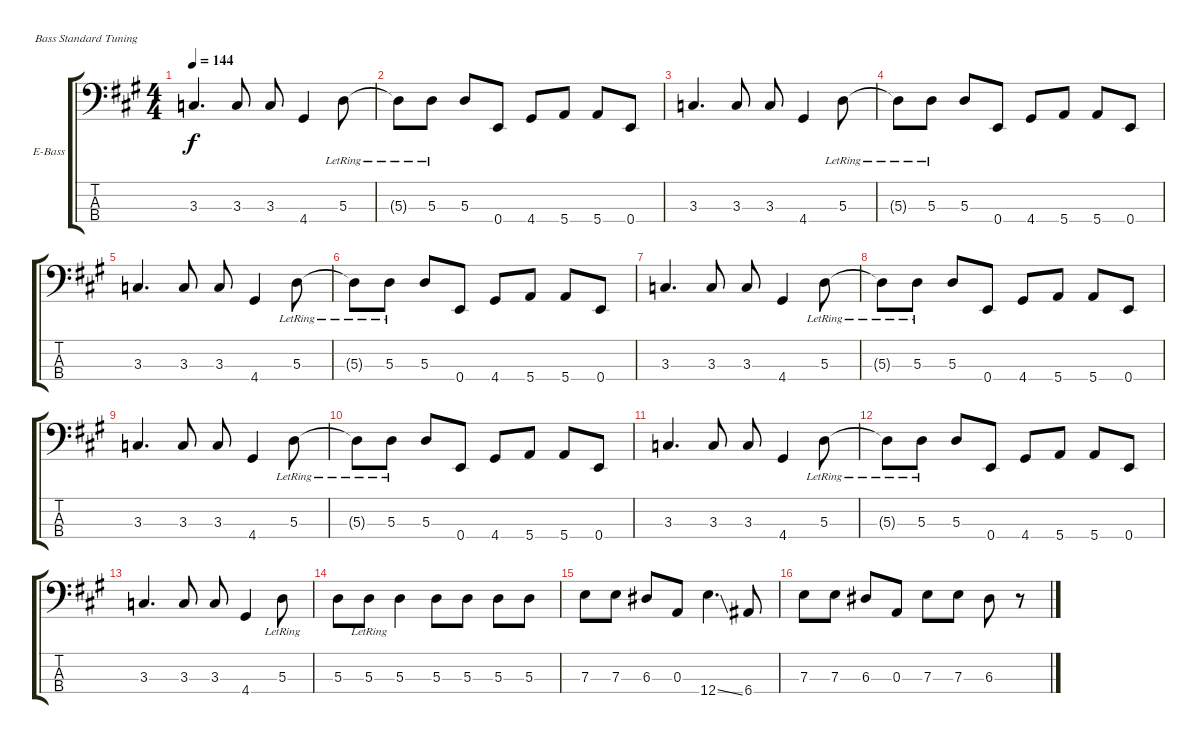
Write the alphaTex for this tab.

\defaultSystemsLayout 4
\bracketExtendMode groupsimilarinstruments
\firstSystemTrackNameOrientation horizontal
\otherSystemsTrackNameOrientation horizontal
\track ("Electric Bass" "E-Bass") {instrument electricbassfinger}
\staff {score tabs}
\tuning (G2 D2 A1 E1)
\ts (4 4)
\tempo 144
\clef f4
\scale
1.07062
\ks a
3.3.4{d dy f} 3.3.8 3.3.8 4.4.4 5.3{lr}.8 |
\scale
0.929382 5.3{lr t}.8 5.3{lr}.8 5.3.8 0.4.8 4.4.8 5.4.8 5.4.8 0.4.8 |
\scale
1.07062 3.3.4{d} 3.3.8 3.3.8 4.4.4 5.3{lr}.8 |
\scale
0.929382 5.3{lr t}.8 5.3{lr}.8 5.3.8 0.4.8 4.4.8 5.4.8 5.4.8 0.4.8 |
\scale
1.07062 3.3.4{d} 3.3.8 3.3.8 4.4.4 5.3{lr}.8 |
\scale
0.929382 5.3{lr t}.8 5.3{lr}.8 5.3.8 0.4.8 4.4.8 5.4.8 5.4.8 0.4.8 |
\scale
1.07062 3.3.4{d} 3.3.8 3.3.8 4.4.4 5.3{lr}.8 |
\scale
0.929382 5.3{lr t}.8 5.3{lr}.8 5.3.8 0.4.8 4.4.8 5.4.8 5.4.8 0.4.8 |
\scale
1.07062 3.3.4{d} 3.3.8 3.3.8 4.4.4 5.3{lr}.8 |
\scale
0.929382 5.3{lr t}.8 5.3{lr}.8 5.3.8 0.4.8 4.4.8 5.4.8 5.4.8 0.4.8 |
\scale
1.07062 3.3.4{d} 3.3.8 3.3.8 4.4.4 5.3{lr}.8 |
\scale
0.929382 5.3{lr t}.8 5.3{lr}.8 5.3.8 0.4.8 4.4.8 5.4.8 5.4.8 0.4.8 |
\scale
1.07062 3.3.4{d} 3.3.8 3.3.8 4.4.4 5.3{lr}.8 |
\scale
0.929382 5.3.8 5.3{lr}.8 5.3.4 5.3.8 5.3.8 5.3.8 5.3.8 |
\scale
1.07062 7.3.8 7.3.8 6.3.8 0.3.8 12.4{ss}.4{d} 6.4.8 |
\scale
0.929382 7.3.8 7.3.8 6.3.8 0.3.8 7.3.8 7.3.8 6.3.8 r.8
